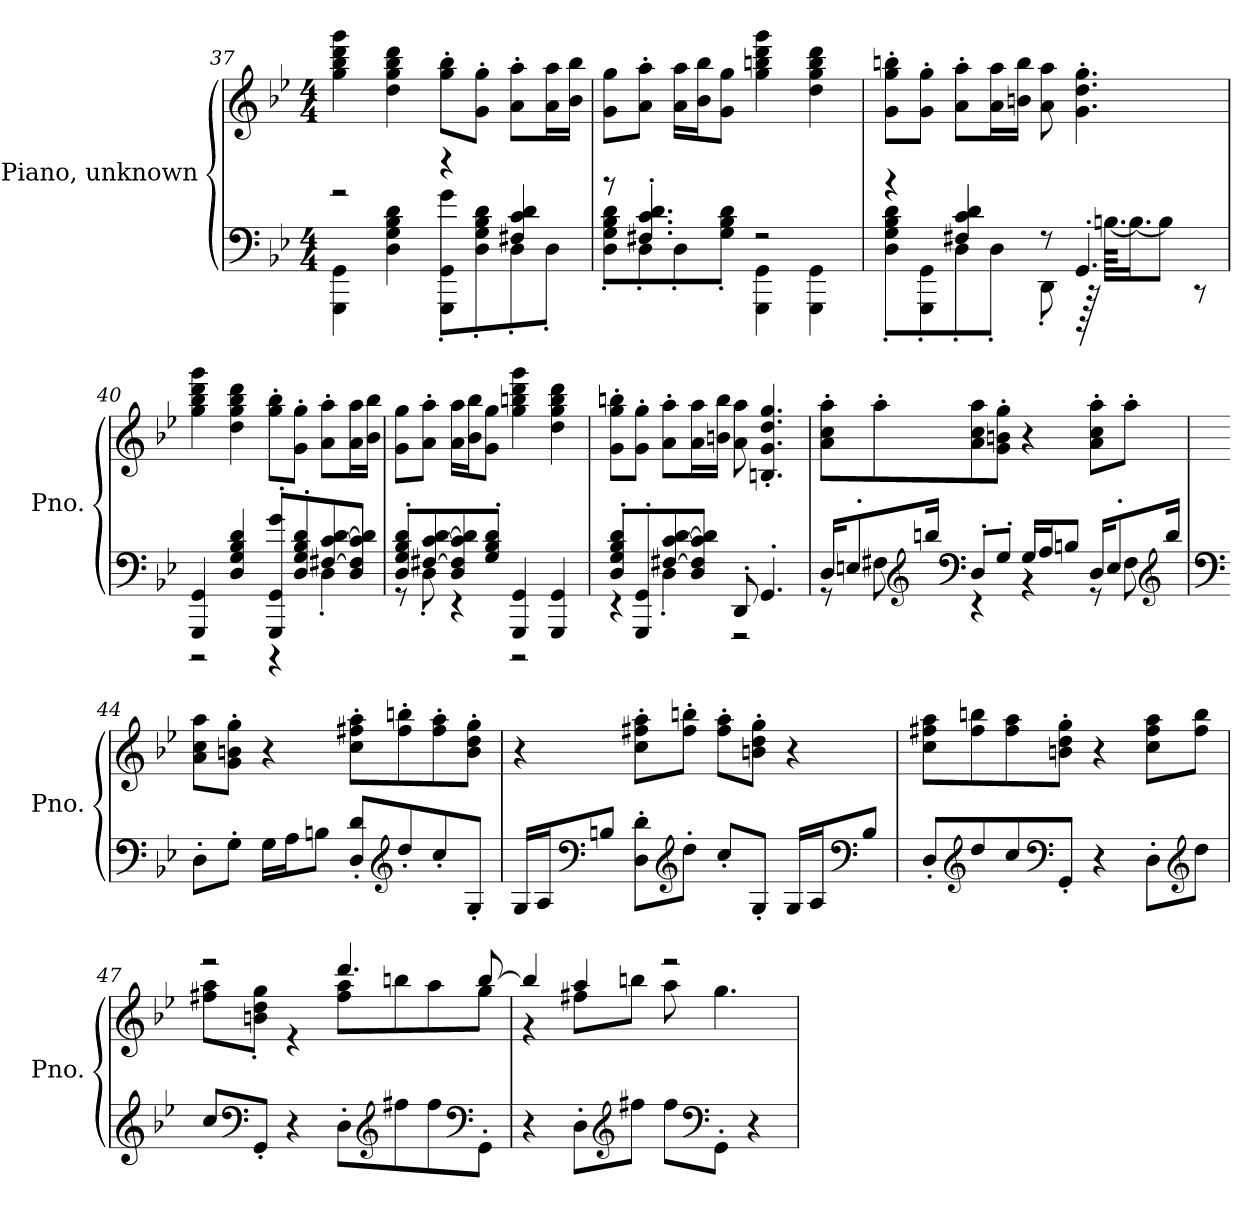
**kern	**kern
*part1	*part1
*staff2	*staff1
*I"Piano, unknown	*
*I'Pno.	*
*clefF4	*clefG2
*k[b-e-]	*k[b-e-]
*M4/4	*M4/4
=37	=37
*^	*
2r	4GGG\ 4GG\	4gg\ 4bb-\ 4ddd\ 4ggg\
.	4D\ 4G\ 4B-\ 4d\	4dd\ 4gg\ 4bb-\ 4ddd\
4r	8GGG\' 8GG\' 8g\'L	8gg\' 8bb-\'L
.	8D\' 8G\' 8B-\' 8d\'	8g\' 8gg\'J
4F#X/ 4c/ 4d/	8D'\	8a\' 8aa\'L
.	8D'\J	16a\ 16aa\L
.	.	16b-\ 16bb-\JJ
!!LO:LB:g=z
=38	=38	=38
8r	8D\' 8G\' 8B-\' 8d\'L	8g\ 8gg\L
4.F#X/' 4.c/' 4.d/'	8D'\	8a\' 8aa\'J
.	8D'\	16a\ 16aa\LL
.	.	16b-\ 16bb-\J
.	8G\' 8B-\' 8d\'J	8g\ 8gg\J
2r	4GGG\ 4GG\	4gg\ 4bbn\ 4ddd\ 4ggg\
.	4GGG\ 4GG\	4dd\ 4gg\ 4bb\ 4ddd\
=39	=39	=39
4r	8D\' 8G\' 8B-\' 8d\'L	8g\' 8gg\' 8bbn\'L
.	8GGG\' 8GG\'	8g\' 8gg\'J
4F#X/ 4c/ 4d/	8D'\	8a\' 8aa\'L
.	8D'\J	16a\ 16aa\L
.	.	16bn\ 16bb\JJ
8r	8DD'\	8a\ 8aa\
4.GG'/	128r	4.g\' 4.dd\' 4.gg\'
.	[64.Bn\KKLL	.
.	16.B\J_	.
.	8B\J]	.
.	8r	.
=40	=40	=40
4GGG/ 4GG/	2r	4gg\ 4bb-\ 4ddd\ 4ggg\
4D/ 4G/ 4B-/ 4d/	.	4dd\ 4gg\ 4bb-\ 4ddd\
8GGG/' 8GG/' 8g/'L	4r	8gg\' 8bb-\'L
8D/' 8G/' 8B-/' 8d/'	.	8g\' 8gg\'J
[8F#X/ [8c/ [8d/	4D'\	8a\' 8aa\'L
8D/ 8F#/] 8c/] 8d/]J	.	16a\ 16aa\L
.	.	16b-\ 16bb-\JJ
!!LO:PB:g=z
=41	=41	=41
8D/' 8G/' 8B-/' 8d/'L	8r	8g\ 8gg\L
[8F#X/ [8c/ [8d/	8D'\	8a\' 8aa\'J
8D/ 8F#/] 8c/] 8d/]	4r	16a\ 16aa\LL
.	.	16b-\ 16bb-\J
8G/' 8B-/' 8d/'J	.	8g\ 8gg\J
4GGG/ 4GG/	2r	4gg\ 4bbn\ 4ddd\ 4ggg\
4GGG/ 4GG/	.	4dd\ 4gg\ 4bb\ 4ddd\
=42	=42	=42
8D/' 8G/' 8B-/' 8d/'L	4r	8g\' 8gg\' 8bbn\'L
8GGG/' 8GG/'	.	8g\' 8gg\'J
[8F#X/ [8c/ [8d/	4D'\	8a\' 8aa\'L
8D/ 8F#/] 8c/] 8d/]J	.	16a\ 16aa\L
.	.	16bn\ 16bb\JJ
8DD'/	2r	8a\ 8aa\
4.GG'/	.	4.Bn/' 4.g/' 4.dd/' 4.gg/'
=43	=43	=43
16D/KL	8r	8a\' 8cc\' 8aa\'L
8En'/	.	.
.	8F#X\	8aa'\
*clefG2	*	*
16bbn/Jk	.	.
*clefF4	*	*
8D'/L	4r	8a\ 8cc\ 8aa\
8G'/J	.	8g\' 8bn\' 8gg\'J
16G/LL	4r	4r
16A/J	.	.
8Bn/J	.	.
16D/KL	8r	8a\' 8cc\' 8aa\'L
8E'/	.	.
.	8F#\	8aa'\J
*clefG2	*	*
16bb/Jk	.	.
*v	*v	*
!!LO:LB:g=z
=44	=44
*clefF4	*
8D'\L	8a\ 8cc\ 8aa\L
8G'\J	8g\' 8bn\' 8gg\'J
16G\LL	4r
16A\J	.
8Bn\J	.
8D/' 8d/'L	8cc\' 8ff#X\' 8aa\'L
*clefG2	*
8dd'/	8ff#\' 8bbn\'
8cc'/	8ff#\' 8aa\'
8G'/J	8b\' 8dd\' 8gg\'J
=45	=45
16G/LL	4r
16A/J	.
*clefF4	*
8Bn/J	.
8D\' 8d\'L	8cc\' 8ff#X\' 8aa\'L
*clefG2	*
8dd'\J	8ff#\' 8bbn\'J
8cc'/L	8ff#\' 8aa\'L
8G'/J	8bn\' 8dd\' 8gg\'J
16G/LL	4r
16A/J	.
*clefF4	*
8B/J	.
=46	=46
8D'/L	8cc\ 8ff#X\ 8aa\L
*clefG2	*
8dd/	8ff#\ 8bbn\
8cc/	8ff#\ 8aa\
*clefF4	*
8GG'/J	8bn\' 8dd\' 8gg\'J
4r	4r
8D'\L	8cc\ 8ff#\ 8aa\L
*clefG2	*
8dd\J	8ff#\ 8bb\J
!!LO:LB:g=z
=47	=47
*	*^
8cc/L	2r	8ff#X\ 8aa\L
*clefF4	*	*
8GG'/J	.	8bn\' 8dd\' 8gg\'J
4r	.	4r
8D'\L	4.ddd/	8ff#\ 8aa\L
*clefG2	*	*
8ff#X\	.	8bbn\
8ff#\	.	8aa\
*clefF4	*	*
8GG'\J	[8bb/	8gg\J
=48	=48	=48
4r	4bb/]	4r
8D'\L	4aa/	8ff#X\L
*clefG2	*	*
8ff#X\J	.	8bbn\J
8ff#\L	2r	8aa\
*clefF4	*	*
8GG'\J	.	4.gg\
4r	.	.
*	*v	*v
=	=
*-	*-
